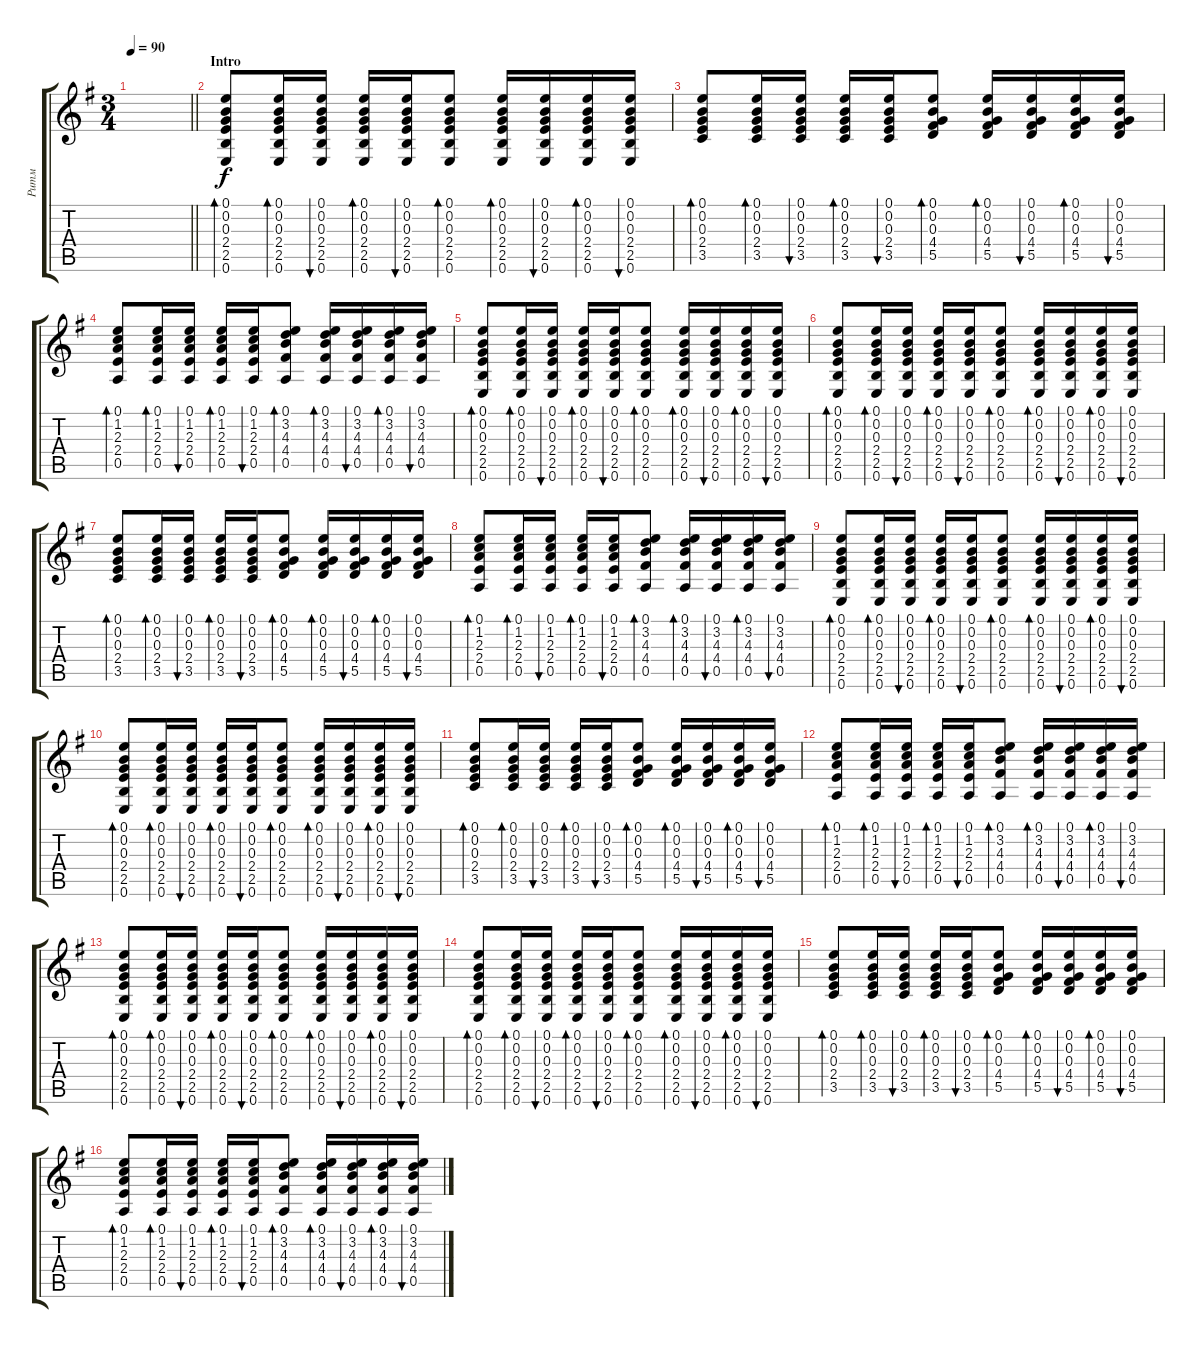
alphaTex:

\track ("Ритм" "Ритм") {instrument acousticguitarsteel}
\staff {score tabs}
\tuning (E4 B3 G3 D3 A2 E2) {hide}
\ts (3 4)
\tempo 90
\clef g2
\barLineRight lightlight
\ks eminor
|
\section ("" "Intro")
(0.1 0.2 0.3 2.4 2.5 0.6).8{bd 30 volume 9} (0.1 0.2 0.3 2.4 2.5 0.6).16{bd 30} (0.1 0.2 0.3 2.4 2.5 0.6).16{bu 30} (0.1 0.2 0.3 2.4 2.5 0.6).16{bd 30} (0.1 0.2 0.3 2.4 2.5 0.6).16{bu 30} (0.1 0.2 0.3 2.4 2.5 0.6).8{bd 30} (0.1 0.2 0.3 2.4 2.5 0.6).16{bd 30} (0.1 0.2 0.3 2.4 2.5 0.6).16{bu 30} (0.1 0.2 0.3 2.4 2.5 0.6).16{bd 30} (0.1 0.2 0.3 2.4 2.5 0.6).16{bu 30} |
(0.1 0.2 0.3 2.4 3.5).8{bd 30} (0.1 0.2 0.3 2.4 3.5).16{bd 30} (0.1 0.2 0.3 2.4 3.5).16{bu 30} (0.1 0.2 0.3 2.4 3.5).16{bd 30} (0.1 0.2 0.3 2.4 3.5).16{bu 30} (0.1 0.2 0.3 4.4 5.5).8{bd 30} (0.1 0.2 0.3 4.4 5.5).16{bd 30} (0.1 0.2 0.3 4.4 5.5).16{bu 30} (0.1 0.2 0.3 4.4 5.5).16{bd 30} (0.1 0.2 0.3 4.4 5.5).16{bu 30} |
(0.1 1.2 2.3 2.4 0.5).8{bd 30} (0.1 1.2 2.3 2.4 0.5).16{bd 30} (0.1 1.2 2.3 2.4 0.5).16{bu 30} (0.1 1.2 2.3 2.4 0.5).16{bd 30} (0.1 1.2 2.3 2.4 0.5).16{bu 30} (0.1 3.2 4.3 4.4 0.5).8{bd 30} (0.1 3.2 4.3 4.4 0.5).16{bd 30} (0.1 3.2 4.3 4.4 0.5).16{bu 30} (0.1 3.2 4.3 4.4 0.5).16{bd 30} (0.1 3.2 4.3 4.4 0.5).16{bu 30} |
(0.1 0.2 0.3 2.4 2.5 0.6).8{bd 30} (0.1 0.2 0.3 2.4 2.5 0.6).16{bd 30} (0.1 0.2 0.3 2.4 2.5 0.6).16{bu 30} (0.1 0.2 0.3 2.4 2.5 0.6).16{bd 30} (0.1 0.2 0.3 2.4 2.5 0.6).16{bu 30} (0.1 0.2 0.3 2.4 2.5 0.6).8{bd 30} (0.1 0.2 0.3 2.4 2.5 0.6).16{bd 30} (0.1 0.2 0.3 2.4 2.5 0.6).16{bu 30} (0.1 0.2 0.3 2.4 2.5 0.6).16{bd 30} (0.1 0.2 0.3 2.4 2.5 0.6).16{bu 30} |
(0.1 0.2 0.3 2.4 2.5 0.6).8{bd 30} (0.1 0.2 0.3 2.4 2.5 0.6).16{bd 30} (0.1 0.2 0.3 2.4 2.5 0.6).16{bu 30} (0.1 0.2 0.3 2.4 2.5 0.6).16{bd 30} (0.1 0.2 0.3 2.4 2.5 0.6).16{bu 30} (0.1 0.2 0.3 2.4 2.5 0.6).8{bd 30} (0.1 0.2 0.3 2.4 2.5 0.6).16{bd 30} (0.1 0.2 0.3 2.4 2.5 0.6).16{bu 30} (0.1 0.2 0.3 2.4 2.5 0.6).16{bd 30} (0.1 0.2 0.3 2.4 2.5 0.6).16{bu 30} |
(0.1 0.2 0.3 2.4 3.5).8{bd 30} (0.1 0.2 0.3 2.4 3.5).16{bd 30} (0.1 0.2 0.3 2.4 3.5).16{bu 30} (0.1 0.2 0.3 2.4 3.5).16{bd 30} (0.1 0.2 0.3 2.4 3.5).16{bu 30} (0.1 0.2 0.3 4.4 5.5).8{bd 30} (0.1 0.2 0.3 4.4 5.5).16{bd 30} (0.1 0.2 0.3 4.4 5.5).16{bu 30} (0.1 0.2 0.3 4.4 5.5).16{bd 30} (0.1 0.2 0.3 4.4 5.5).16{bu 30} |
(0.1 1.2 2.3 2.4 0.5).8{bd 30} (0.1 1.2 2.3 2.4 0.5).16{bd 30} (0.1 1.2 2.3 2.4 0.5).16{bu 30} (0.1 1.2 2.3 2.4 0.5).16{bd 30} (0.1 1.2 2.3 2.4 0.5).16{bu 30} (0.1 3.2 4.3 4.4 0.5).8{bd 30} (0.1 3.2 4.3 4.4 0.5).16{bd 30} (0.1 3.2 4.3 4.4 0.5).16{bu 30} (0.1 3.2 4.3 4.4 0.5).16{bd 30} (0.1 3.2 4.3 4.4 0.5).16{bu 30} |
(0.1 0.2 0.3 2.4 2.5 0.6).8{bd 30} (0.1 0.2 0.3 2.4 2.5 0.6).16{bd 30} (0.1 0.2 0.3 2.4 2.5 0.6).16{bu 30} (0.1 0.2 0.3 2.4 2.5 0.6).16{bd 30} (0.1 0.2 0.3 2.4 2.5 0.6).16{bu 30} (0.1 0.2 0.3 2.4 2.5 0.6).8{bd 30} (0.1 0.2 0.3 2.4 2.5 0.6).16{bd 30} (0.1 0.2 0.3 2.4 2.5 0.6).16{bu 30} (0.1 0.2 0.3 2.4 2.5 0.6).16{bd 30} (0.1 0.2 0.3 2.4 2.5 0.6).16{bu 30} |
(0.1 0.2 0.3 2.4 2.5 0.6).8{bd 30} (0.1 0.2 0.3 2.4 2.5 0.6).16{bd 30} (0.1 0.2 0.3 2.4 2.5 0.6).16{bu 30} (0.1 0.2 0.3 2.4 2.5 0.6).16{bd 30} (0.1 0.2 0.3 2.4 2.5 0.6).16{bu 30} (0.1 0.2 0.3 2.4 2.5 0.6).8{bd 30} (0.1 0.2 0.3 2.4 2.5 0.6).16{bd 30} (0.1 0.2 0.3 2.4 2.5 0.6).16{bu 30} (0.1 0.2 0.3 2.4 2.5 0.6).16{bd 30} (0.1 0.2 0.3 2.4 2.5 0.6).16{bu 30} |
(0.1 0.2 0.3 2.4 3.5).8{bd 30} (0.1 0.2 0.3 2.4 3.5).16{bd 30} (0.1 0.2 0.3 2.4 3.5).16{bu 30} (0.1 0.2 0.3 2.4 3.5).16{bd 30} (0.1 0.2 0.3 2.4 3.5).16{bu 30} (0.1 0.2 0.3 4.4 5.5).8{bd 30} (0.1 0.2 0.3 4.4 5.5).16{bd 30} (0.1 0.2 0.3 4.4 5.5).16{bu 30} (0.1 0.2 0.3 4.4 5.5).16{bd 30} (0.1 0.2 0.3 4.4 5.5).16{bu 30} |
(0.1 1.2 2.3 2.4 0.5).8{bd 30} (0.1 1.2 2.3 2.4 0.5).16{bd 30} (0.1 1.2 2.3 2.4 0.5).16{bu 30} (0.1 1.2 2.3 2.4 0.5).16{bd 30} (0.1 1.2 2.3 2.4 0.5).16{bu 30} (0.1 3.2 4.3 4.4 0.5).8{bd 30} (0.1 3.2 4.3 4.4 0.5).16{bd 30} (0.1 3.2 4.3 4.4 0.5).16{bu 30} (0.1 3.2 4.3 4.4 0.5).16{bd 30} (0.1 3.2 4.3 4.4 0.5).16{bu 30} |
(0.1 0.2 0.3 2.4 2.5 0.6).8{bd 30} (0.1 0.2 0.3 2.4 2.5 0.6).16{bd 30} (0.1 0.2 0.3 2.4 2.5 0.6).16{bu 30} (0.1 0.2 0.3 2.4 2.5 0.6).16{bd 30} (0.1 0.2 0.3 2.4 2.5 0.6).16{bu 30} (0.1 0.2 0.3 2.4 2.5 0.6).8{bd 30} (0.1 0.2 0.3 2.4 2.5 0.6).16{bd 30} (0.1 0.2 0.3 2.4 2.5 0.6).16{bu 30} (0.1 0.2 0.3 2.4 2.5 0.6).16{bd 30} (0.1 0.2 0.3 2.4 2.5 0.6).16{bu 30} |
(0.1 0.2 0.3 2.4 2.5 0.6).8{bd 30} (0.1 0.2 0.3 2.4 2.5 0.6).16{bd 30} (0.1 0.2 0.3 2.4 2.5 0.6).16{bu 30} (0.1 0.2 0.3 2.4 2.5 0.6).16{bd 30} (0.1 0.2 0.3 2.4 2.5 0.6).16{bu 30} (0.1 0.2 0.3 2.4 2.5 0.6).8{bd 30} (0.1 0.2 0.3 2.4 2.5 0.6).16{bd 30} (0.1 0.2 0.3 2.4 2.5 0.6).16{bu 30} (0.1 0.2 0.3 2.4 2.5 0.6).16{bd 30} (0.1 0.2 0.3 2.4 2.5 0.6).16{bu 30} |
(0.1 0.2 0.3 2.4 3.5).8{bd 30} (0.1 0.2 0.3 2.4 3.5).16{bd 30} (0.1 0.2 0.3 2.4 3.5).16{bu 30} (0.1 0.2 0.3 2.4 3.5).16{bd 30} (0.1 0.2 0.3 2.4 3.5).16{bu 30} (0.1 0.2 0.3 4.4 5.5).8{bd 30} (0.1 0.2 0.3 4.4 5.5).16{bd 30} (0.1 0.2 0.3 4.4 5.5).16{bu 30} (0.1 0.2 0.3 4.4 5.5).16{bd 30} (0.1 0.2 0.3 4.4 5.5).16{bu 30} |
(0.1 1.2 2.3 2.4 0.5).8{bd 30} (0.1 1.2 2.3 2.4 0.5).16{bd 30} (0.1 1.2 2.3 2.4 0.5).16{bu 30} (0.1 1.2 2.3 2.4 0.5).16{bd 30} (0.1 1.2 2.3 2.4 0.5).16{bu 30} (0.1 3.2 4.3 4.4 0.5).8{bd 30} (0.1 3.2 4.3 4.4 0.5).16{bd 30} (0.1 3.2 4.3 4.4 0.5).16{bu 30} (0.1 3.2 4.3 4.4 0.5).16{bd 30} (0.1 3.2 4.3 4.4 0.5).16{bu 30}
